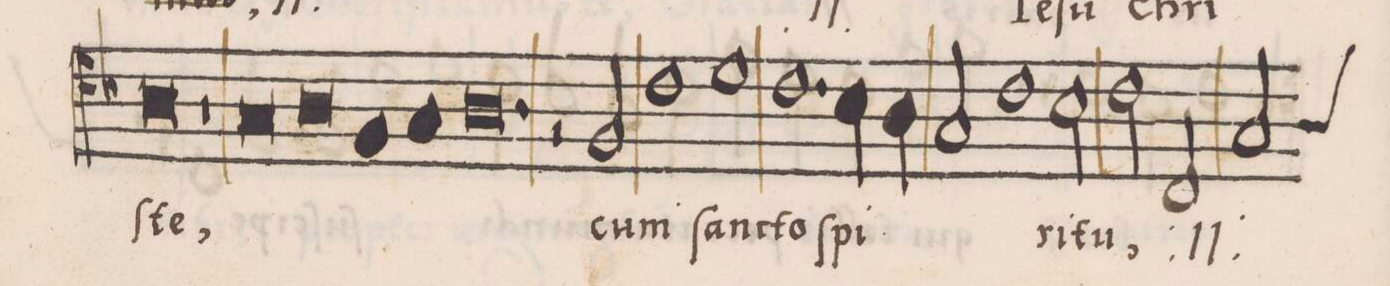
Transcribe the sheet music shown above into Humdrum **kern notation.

**kern	**text
*I"ALTVS	*
*clefC4	*
*k[b-]	*
*met(C|)	*
*M2/1	*
0A	-ſte,
=92	=92
1r	.
0G	.
=93	=93
0A	.
=94	=94
1F	.
=95	=95
1G	.
*Xcol	*
0.A	.
=96	=96
=97	=97
2r	.
2F/	cum
1c	ſanc-
=98	=98
1d	-to
1.c	ſpi-
=99	=99
4B-\	.
4A\	.
2G/	.
1c	.
=100	=100
2B-\	-ri-
2c\	-tu,
*	*ij
2C/	cum
=101	=101
*custos:A	*
2G/	ſanc-
*-	*-
